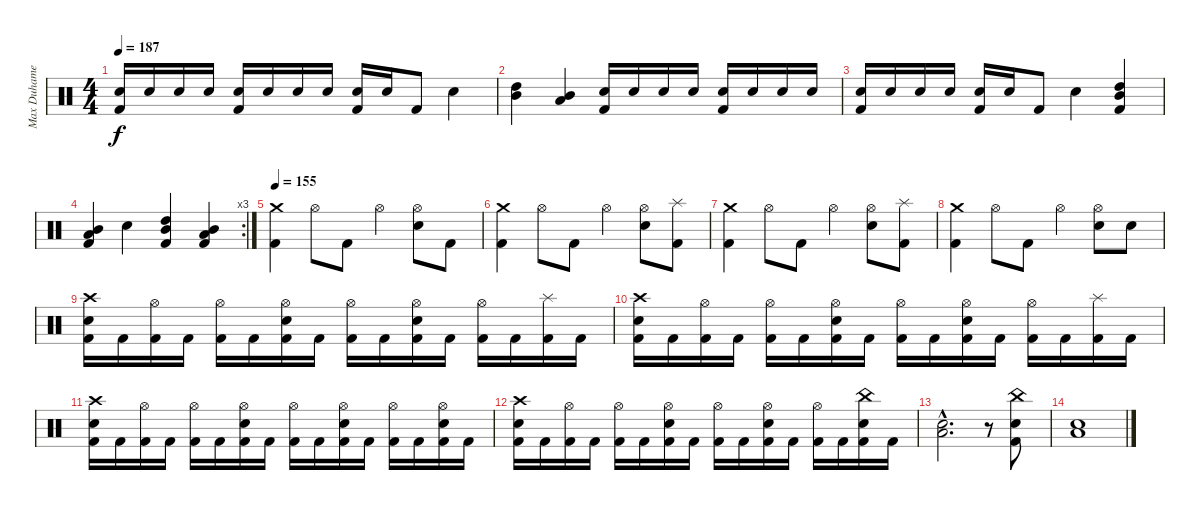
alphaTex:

\track ("Max Duhamel" "Max Duhame") {instrument percussion}
\staff {score}
\articulation defaults
\ts (4 4)
\tempo 187
\clef neutral
\ks c
("Electric Snare (hit)" "Kick (hit) 2").16{dy f} "Electric Snare (hit)".16 "Electric Snare (hit)".16 "Electric Snare (hit)".16 ("Electric Snare (hit)" "Kick (hit) 2").16 "Electric Snare (hit)".16 "Electric Snare (hit)".16 "Electric Snare (hit)".16 ("Electric Snare (hit)" "Kick (hit) 2").16 "Electric Snare (hit)".16 "Kick (hit) 2".8 "Electric Snare (hit)".4 |
("High Tom (hit)" "Mid Tom (hit)").4 ("Mid Tom (hit)" "Low Tom (hit)").4 ("Electric Snare (hit)" "Kick (hit) 2").16 "Electric Snare (hit)".16 "Electric Snare (hit)".16 "Electric Snare (hit)".16 ("Electric Snare (hit)" "Kick (hit) 2").16 "Electric Snare (hit)".16 "Electric Snare (hit)".16 "Electric Snare (hit)".16 |
("Electric Snare (hit)" "Kick (hit) 2").16 "Electric Snare (hit)".16 "Electric Snare (hit)".16 "Electric Snare (hit)".16 ("Electric Snare (hit)" "Kick (hit) 2").16 "Electric Snare (hit)".16 "Kick (hit) 2".8 "Electric Snare (hit)".4 ("High Tom (hit)" "Mid Tom (hit)" "Kick (hit) 2").4 |
\rc 3
("Mid Tom (hit)" "Low Tom (hit)" "Kick (hit) 2").4 "Electric Snare (hit)".4 ("High Tom (hit)" "Mid Tom (hit)" "Kick (hit) 2").4 ("Mid Tom (hit)" "Low Tom (hit)" "Kick (hit) 2").4 |
\tempo 155
("Crash medium (hit)" "Kick (hit) 2").4 "Hi-Hat (open)".8 "Kick (hit) 2".8 "Hi-Hat (open)".4 ("Hi-Hat (open)" "Electric Snare (hit)").8 "Kick (hit) 2".8 |
("Crash medium (hit)" "Kick (hit) 2").4 "Hi-Hat (open)".8 "Kick (hit) 2".8 "Hi-Hat (open)".4 ("Hi-Hat (open)" "Electric Snare (hit)").8 ("Splash (hit)" "Kick (hit) 2").8 |
("Crash medium (hit)" "Kick (hit) 2").4 "Hi-Hat (open)".8 "Kick (hit) 2".8 "Hi-Hat (open)".4 ("Hi-Hat (open)" "Electric Snare (hit)").8 ("Splash (hit)" "Kick (hit) 2").8 |
("Crash medium (hit)" "Kick (hit) 2").4 "Hi-Hat (open)".8 "Kick (hit) 2".8 "Hi-Hat (open)".4 ("Hi-Hat (open)" "Electric Snare (hit)").8 "Electric Snare (hit)".8 |
("Crash high (hit)" "Electric Snare (hit)" "Kick (hit) 2").16 "Kick (hit) 2".16 ("Hi-Hat (open)" "Kick (hit) 2").16 "Kick (hit) 2".16 ("Hi-Hat (open)" "Kick (hit) 2").16 "Kick (hit) 2".16 ("Hi-Hat (open)" "Electric Snare (hit)" "Kick (hit) 2").16 "Kick (hit) 2".16 ("Hi-Hat (open)" "Kick (hit) 2").16 "Kick (hit) 2".16 ("Hi-Hat (open)" "Electric Snare (hit)" "Kick (hit) 2").16 "Kick (hit) 2".16 ("Hi-Hat (open)" "Kick (hit) 2").16 "Kick (hit) 2".16 ("Splash (hit)" "Kick (hit) 2").16 "Kick (hit) 2".16 |
("Crash high (hit)" "Electric Snare (hit)" "Kick (hit) 2").16 "Kick (hit) 2".16 ("Hi-Hat (open)" "Kick (hit) 2").16 "Kick (hit) 2".16 ("Hi-Hat (open)" "Kick (hit) 2").16 "Kick (hit) 2".16 ("Hi-Hat (open)" "Electric Snare (hit)" "Kick (hit) 2").16 "Kick (hit) 2".16 ("Hi-Hat (open)" "Kick (hit) 2").16 "Kick (hit) 2".16 ("Hi-Hat (open)" "Electric Snare (hit)" "Kick (hit) 2").16 "Kick (hit) 2".16 ("Hi-Hat (open)" "Kick (hit) 2").16 "Kick (hit) 2".16 ("Splash (hit)" "Kick (hit) 2").16 "Kick (hit) 2".16 |
("Crash high (hit)" "Electric Snare (hit)" "Kick (hit) 2").16 "Kick (hit) 2".16 ("Hi-Hat (open)" "Kick (hit) 2").16 "Kick (hit) 2".16 ("Hi-Hat (open)" "Kick (hit) 2").16 "Kick (hit) 2".16 ("Hi-Hat (open)" "Electric Snare (hit)" "Kick (hit) 2").16 "Kick (hit) 2".16 ("Hi-Hat (open)" "Kick (hit) 2").16 "Kick (hit) 2".16 ("Hi-Hat (open)" "Electric Snare (hit)" "Kick (hit) 2").16 "Kick (hit) 2".16 ("Hi-Hat (open)" "Kick (hit) 2").16 "Kick (hit) 2".16 ("Hi-Hat (open)" "Electric Snare (hit)" "Kick (hit) 2").16 "Kick (hit) 2".16 |
("Crash high (hit)" "Electric Snare (hit)" "Kick (hit) 2").16 "Kick (hit) 2".16 ("Hi-Hat (open)" "Kick (hit) 2").16 "Kick (hit) 2".16 ("Hi-Hat (open)" "Kick (hit) 2").16 "Kick (hit) 2".16 ("Hi-Hat (open)" "Electric Snare (hit)" "Kick (hit) 2").16 "Kick (hit) 2".16 ("Hi-Hat (open)" "Kick (hit) 2").16 "Kick (hit) 2".16 ("Hi-Hat (open)" "Electric Snare (hit)" "Kick (hit) 2").16 "Kick (hit) 2".16 ("Hi-Hat (open)" "Kick (hit) 2").16 "Kick (hit) 2".16 ("China (hit)" "Electric Snare (hit)" "Kick (hit) 2").16 "Kick (hit) 2".16 |
("Electric Snare (hit)"{hac} "Low Tom (hit)"{hac}).2{d} r.8 ("China (hit)" "Electric Snare (hit)" "Kick (hit) 2").8 |
("Electric Snare (hit)" "Low Tom (hit)").1
